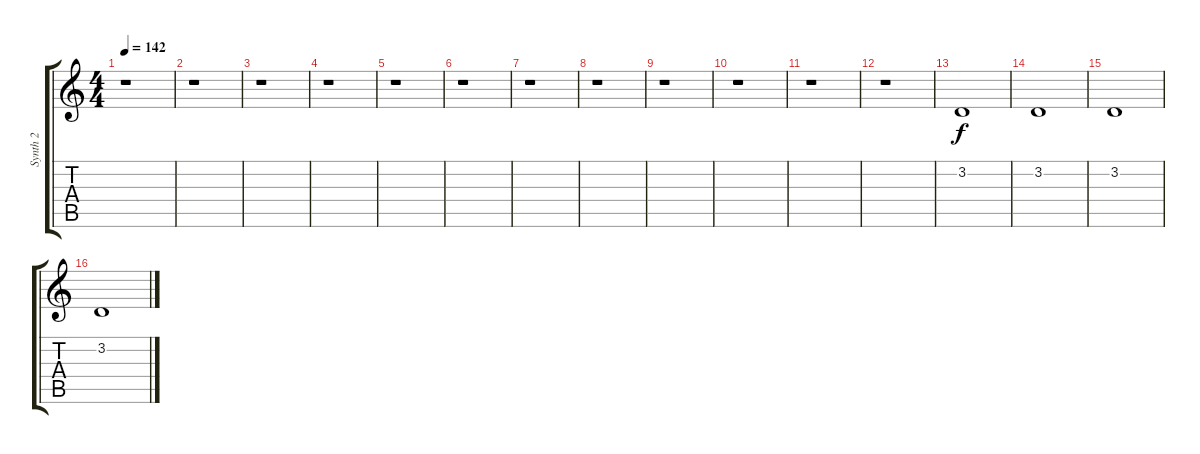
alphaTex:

\track ("Synth 2" "Synth 2") {instrument lead2sawtooth}
\staff {score tabs}
\tuning (E4 B3 G3 D3 A2 E2) {hide}
\ts (4 4)
\tempo 142
\clef g2
\ks c
r.1{dy f} |
r.1 |
r.1 |
r.1 |
r.1 |
r.1 |
r.1 |
r.1 |
r.1 |
r.1 |
r.1 |
r.1 |
3.2.1 |
3.2.1 |
3.2.1 |
3.2.1
